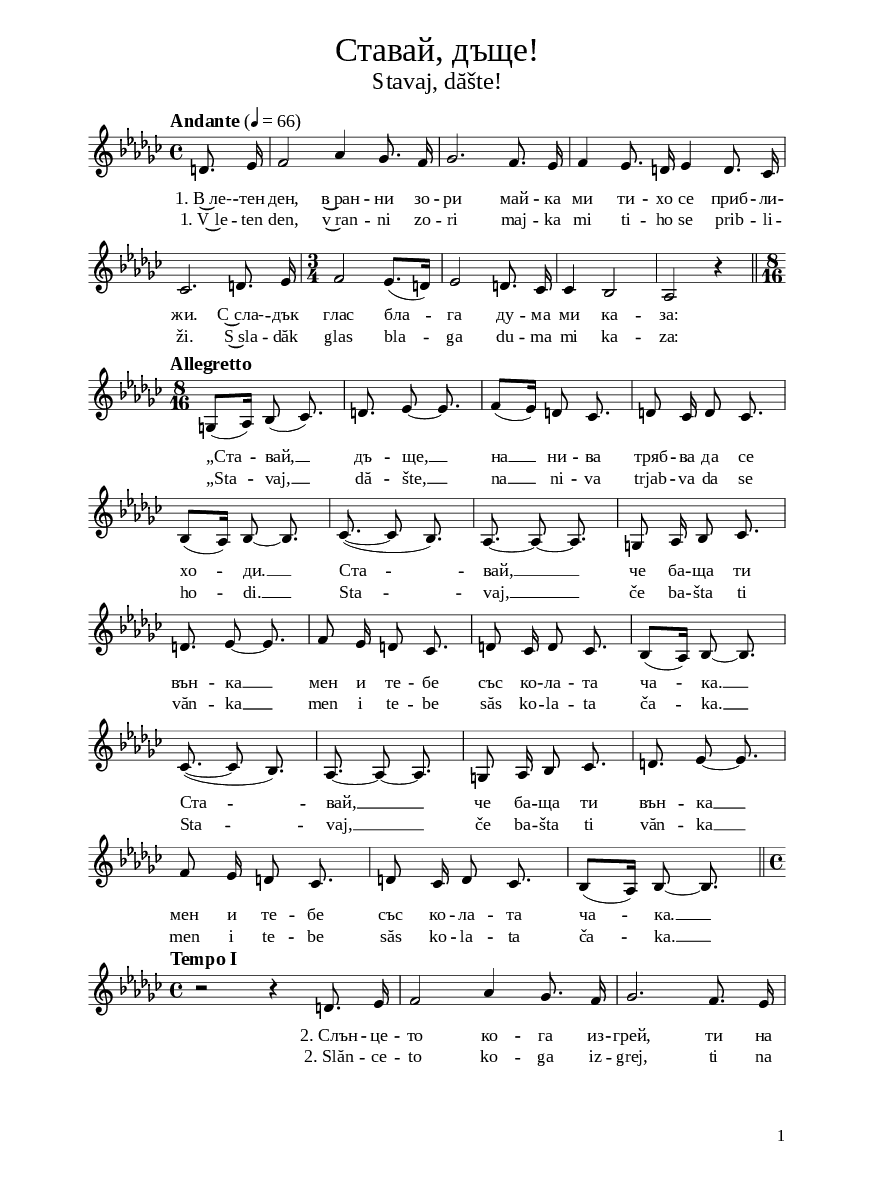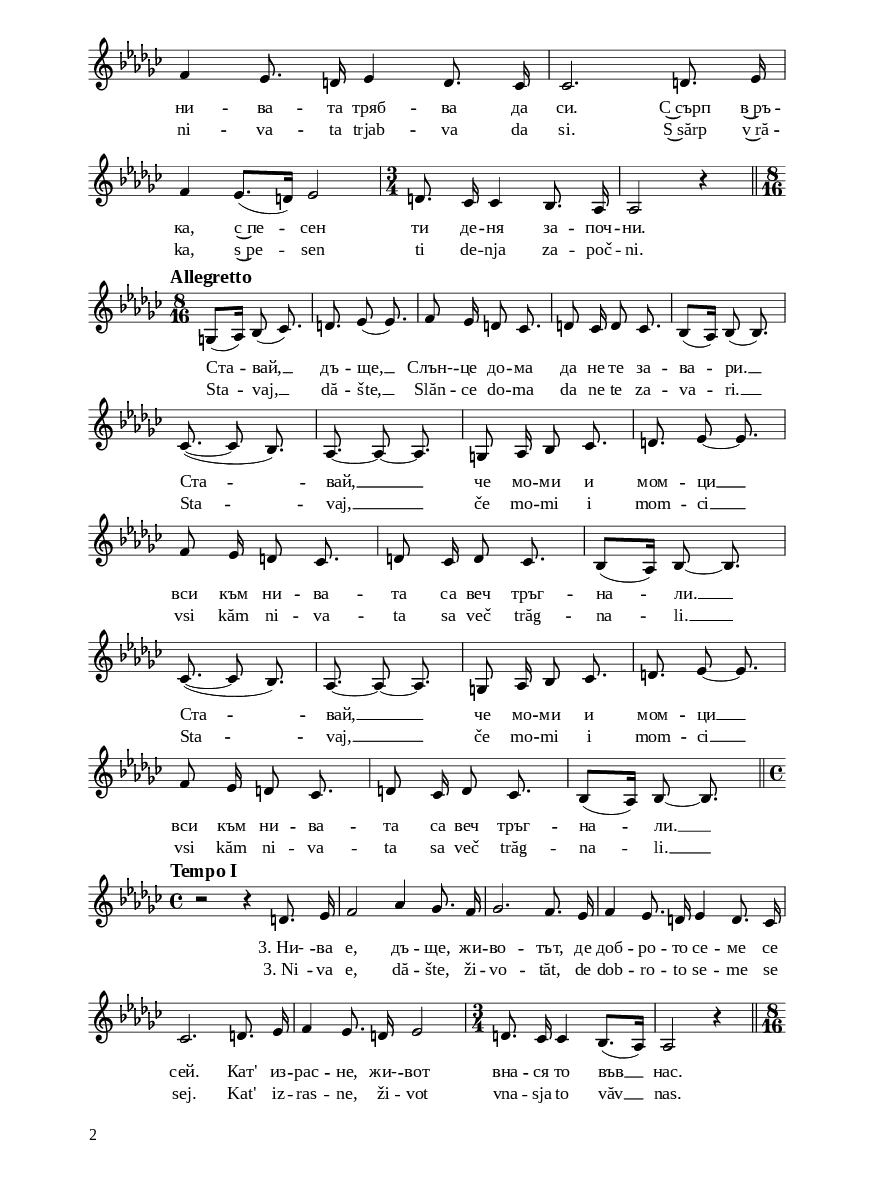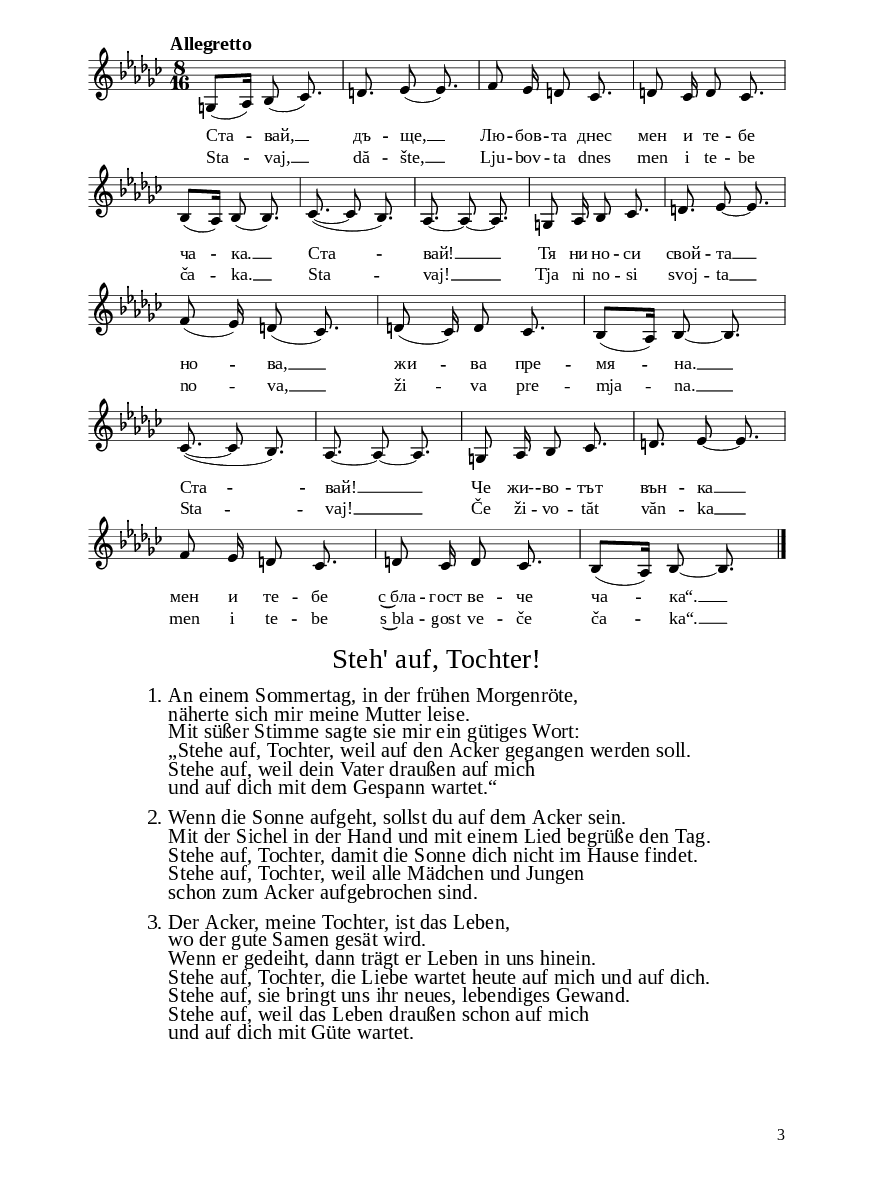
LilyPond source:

\version "2.24.3"

% include paper part and global functions
\include "include/globals.ily"

\bookpart {
  \label #'ref142
  \tocItem \markup "Ставай, дъще! – Stavaj, dăšte!"
  \paper {
    print-all-headers = ##t
    print-page-number = ##t
    print-first-page-number = ##t

    % put page numbers on the bottom
    oddHeaderMarkup = \markup ""
    evenHeaderMarkup = \markup ""
    oddFooterMarkup = \markup
    \fill-line {
      ""
      \if \should-print-page-number \fromproperty #'page:page-number-string
    }
    evenFooterMarkup = \markup
    \fill-line {
      \if \should-print-page-number \fromproperty #'page:page-number-string
      ""
    }

    left-margin = 1.5\cm
    right-margin = 1.5\cm
    top-margin = 1.2\cm
    bottom-margin = 1.0\cm
    ragged-bottom = ##t % do not spread the staves to fill the whole vertical space

    % change distance between staves
    system-system-spacing =
    #'((basic-distance . 16)
       (minimum-distance . 8)
       (padding . 1.5)
       (stretchability . 12))
  }

  \header {
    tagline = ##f
  }
  \score {
    \include "include/score-layout.ily"


    \new Voice \absolute {
      \clef treble

      \key es \minor

      \time 4/4
      \tempoFunc "Andante" 4 "66"
      \autoBeamOff
      \partial 4
      d'8. es'16 | % 2
      f'2 as'4 ges'8. f'16 | ges'2. f'8.es'16 | f'4 es'8.  d'16  es'4 d'8. ces'16 | \break
      ces'2. d'8. es'16 | \time 3/4 f'2 es'8. [( d'16 )] | % 7
      es'2  d'8. ces'16 | % 8
      ces'4 bes2 | % 9
      as2 r4  \bar "||"  \break
      \time 8/16  |
      \tempo "Allegretto" g8 [( as16 )] bes8 ( ces'8. ) | % 11
      d'8. es'8 ~ es'8. | % 12
      f'8 [( es'16 )] d'8 ces'8. | % 13
      d'8 ces'16 d'8 ces'8. \break | % 14
      bes8 [( as16 )] bes8 ~ bes8. | % 15
      ces'8. ( ~ ces'8 bes8. ) | % 16
      as8. ~ as8 ~ as8. | % 17
      g8 as16 bes8 ces'8. \break | % 18
      d'8. es'8 ~ es'8. | % 19
      f'8 es'16 d'8 ces'8. |
      d'8 ces'16 d'8 ces'8. | % 21
      bes8 [( as16 )] bes8 ~ bes8. \break | % 22
      ces'8. ( ~ ces'8 bes8. ) | % 23
      as8. ~ as8 ~ as8. | % 24
      g8 as16 bes8 ces'8. | % 25
      d'8. es'8 ~ es'8. \break | % 26
      f'8 es'16 d'8 ces'8. | % 27
      d'8 ces'16 d'8 ces'8. | % 28
      bes8 [(as16) ] bes8 ~ bes8. \bar "||" \break
      \tempo "Tempo I"
      \time 4/4 r2 r4 d'8. es'16 | f'2 as'4 ges'8. f'16 |
      ges'2. f'8.es'16 | \break

      f'4 es'8. d'16  es'4 d'8. ces'16 |
      ces'2. d'8. es'16 | \break
      f'4 es'8. [(d'16 ) ]es'2 |
      \time 3/4 d'8. ces'16 ces'4 bes8. as16 | as2 r4 | \bar "||"  \break

      \time 8/16 \tempo "Allegretto" g8 [(as16 )] bes8 (ces'8. ) | d'8. es'8 (es'8.) |

      f'8 es'16  d'8 ces'8. | d'8 ces'16 d'8 ces'8. | bes8 [(as16)] bes8 (bes8.) \break

      ces'8. ( ~ ces'8 bes8. ) |
      as8. ~ as8 ~ as8. | % 24
      g8 as16 bes8 ces'8. | % 25
      d'8. es'8 ~ es'8. \break |
      f'8 es'16 d'8 ces'8. | % 27
      d'8 ces'16 d'8 ces'8. | % 28
      bes8 [( as16 )] bes8 ~ bes8. | \break
      ces'8. ( ~ ces'8 bes8. ) |
      as8. ~ as8 ~ as8. | % 24
      g8 as16 bes8 ces'8. | % 25
      d'8. es'8 ~ es'8. \break |
      f'8 es'16 d'8 ces'8. | % 27
      d'8 ces'16 d'8 ces'8. | % 28
      bes8 [( as16 )] bes8 ~ bes8. | \bar "||"  \break
      \tempo "Tempo I"
      \time 4/4 r2 r4  d'8. es'16 | f'2 as'4 ges'8. f'16 |
      ges'2. f'8.es'16 | f'4 es'8. d'16  es'4 d'8. ces'16 | \break
      ces'2. d'8. es'16 |
      f'4 es'8. d'16  es'2 |
      \time 3/4 d'8. ces'16 ces'4 bes8. [(as16) ] | as2 r4 | \bar "||"
      \time 8/16 \tempo "Allegretto" g8 [(as16 )] bes8 (ces'8. ) | d'8. es'8 (es'8.) |  f'8 es'16 d'8 ces'8. | d'8 ces'16 d'8 ces'8. | \break  bes8 [(as16)] bes8 (bes8.)

      ces'8. ( ~ ces'8 bes8. ) |
      as8. ~ as8 ~ as8. | % 24
      g8 as16 bes8 ces'8. | % 25
      d'8. es'8 ~ es'8. \break |
      f'8 (es'16) d'8 ( ces'8.) | % 27
      d'8 (ces'16) d'8 ces'8. | % 28
      bes8 [( as16 )] bes8 ~ bes8. | \break
      ces'8. ( ~ ces'8 bes8. ) |
      as8. ~ as8 ~ as8. | % 24
      g8 as16 bes8 ces'8. | % 25
      d'8. es'8 ~ es'8. \break |
      f'8 es'16 d'8 ces'8. | % 27
      d'8 ces'16 d'8 ces'8. | % 28
      bes8 [( as16 )] bes8 ~ bes8. | \break \bar "|."
    }


    \addlyrics {
      "1. В~ле-" -- тен
      ден, в~ран -- ни зо -- ри май -- ка ми ти -- хо се приб --
      ли -- жи. "С~сла-" -- дък глас бла -- га ду -- ма ми
      ка -- за: „Ста -- вай, __ дъ -- ще, __ на __ ни -- ва
      тряб -- ва да се хо -- ди. __ Ста -- вай, __ че ба --
      ща ти вън -- ка __ мен и те -- бе със ко -- ла --
      та ча -- ка. __ Ста -- вай, __ че ба -- ща ти вън --
      ка __  мен и те -- бе със ко -- ла -- та ча --
      ка. __

      "2. Слън" -- це -- то ко -- га из -- грей,
      ти на ни -- ва -- та тряб -- ва да си.
      "С~сърп" в~ръ -- ка, с~пе -- сен ти
      де -- ня за -- поч -- ни. Ста -- вай, __ дъ -- ще, __
      "Слън-" -- це до -- ма да не те за -- ва -- ри. __
      Ста -- вай, __ че мо -- ми и мом -- ци __ вси към ни -- ва -- та са веч тръг -- на -- ли. __
      Ста -- вай, __ че мо -- ми и мом -- ци __ вси към ни -- ва -- та са веч тръг -- на -- ли. __

      "3. Ни- " -- ва е, дъ -- ще, жи -- во -- тът,
      де доб -- ро -- то се -- ме се сей.
      Кат' из -- рас -- не, "жи-" -- вот вна -- ся
      то във __ нас. Ста -- вай, __ дъ -- ще, __
      Лю -- бов -- та днес мен и те -- бе ча -- ка. __
      Ста -- вай! __ Тя ни но -- си
      свой -- та __ но -- ва, __ жи -- ва пре -- мя -- на. __
      Ста -- вай! __ Че "жи-" -- во -- тът вън -- ка __ мен
      и те -- бе с~бла -- гост ве -- че ча -- ка“. __

    }

    \addlyrics {
      "1. V~le" -- ten
      den, v~ran -- ni zo -- ri maj -- ka mi ti -- ho se prib --
      li -- ži. S~sla -- dăk glas bla -- ga du -- ma mi
      ka -- za: „Sta -- vaj, __ dă -- šte, __ na __ ni -- va
      trjab -- va da se ho -- di. __ Sta -- vaj, __ če ba --
      šta ti văn -- ka __ men i te -- be săs ko -- la --
      ta ča -- ka. __ Sta -- vaj, __ če ba -- šta ti văn --
      ka __  men i te -- be săs ko -- la -- ta ča --
      ka. __

      "2. Slăn" -- ce -- to ko -- ga iz -- grej,
      ti na ni -- va -- ta trjab -- va da si.
      "S~sărp" v~ră -- ka, s~pe -- sen ti
      de -- nja za -- poč -- ni. Sta -- vaj, __ dă -- šte, __
      Slăn -- ce do -- ma da ne te za -- va -- ri. __
      Sta -- vaj, __ če mo -- mi i mom -- ci __ vsi kăm ni -- va -- ta sa več trăg -- na -- li. __
      Sta -- vaj, __ če mo -- mi i mom -- ci __ vsi kăm ni -- va -- ta sa več trăg -- na -- li. __

      "3. Ni " -- va e, dă -- šte, ži -- vo -- tăt,
      de dob -- ro -- to se -- me se sej.
      Kat' iz -- ras -- ne, ži -- vot vna -- sja
      to văv __ nas. Sta -- vaj, __ dă -- šte, __
      Lju -- bov -- ta dnes men i te -- be ča -- ka. __
      Sta -- vaj! __ Tja ni no -- si
      svoj -- ta __ no -- va, __ ži -- va pre -- mja -- na. __
      Sta -- vaj! __ Če ži -- vo -- tăt văn -- ka __ men
      i te -- be s~bla -- gost ve -- če ča -- ka“. __

    }


    \header {
      title = \titleFunc "Ставай, дъще!" "Stavaj, dăšte!"
    }

    \midi{}



  } % score

  \markup \vspace #0.5

  % include foreign translation(s) of the song
  \version "2.24.3"

\markup \fill-line { \fontsize #deTitleFontSize "Steh' auf, Tochter!" }
\markup \null
\markup \null
\markup \abs-fontsize #10 {
   \hspace #8
  \override #`(baseline-skip . ,deCoupletBaselineSkip)

  \column {
    \line { 1. An einem Sommertag, in der frühen Morgenröte, }

    \line { "   " näherte sich mir meine Mutter leise.}

    \line { "   "Mit süßer Stimme sagte sie mir ein gütiges Wort:}

    \line { "   " „Stehe auf, Tochter, weil auf den Acker gegangen werden soll.}

    \line { "   "Stehe auf, weil dein Vater draußen auf mich}

    \line { "   "  und auf dich mit dem Gespann wartet.“}
   \vspace #0.5

    \line { 2. Wenn die Sonne aufgeht, sollst du auf dem Acker sein.}

    \line { "   " Mit der Sichel in der Hand und mit einem Lied begrüße den Tag.}

    \line { "   "Stehe auf, Tochter, damit die Sonne dich nicht im Hause findet.}

    \line { "   "Stehe auf, Tochter, weil alle Mädchen und Jungen}
    
      \line { "   "  schon zum Acker aufgebrochen sind.}

    \vspace #0.5

    \line { 3. Der Acker, meine Tochter, ist das Leben,}

    \line { "   "wo der gute Samen gesät wird.}

    \line { "   "Wenn er gedeiht, dann trägt er Leben in uns hinein.}

    \line { "   "Stehe auf, Tochter, die Liebe wartet heute auf mich und auf dich.}

    \line { "   "Stehe auf, sie bringt uns ihr neues, lebendiges Gewand.}

    \line { "   "Stehe auf, weil das Leben draußen schon auf mich}

    \line { "   " und auf dich mit Güte wartet.}
  }
}


} % bookpart
